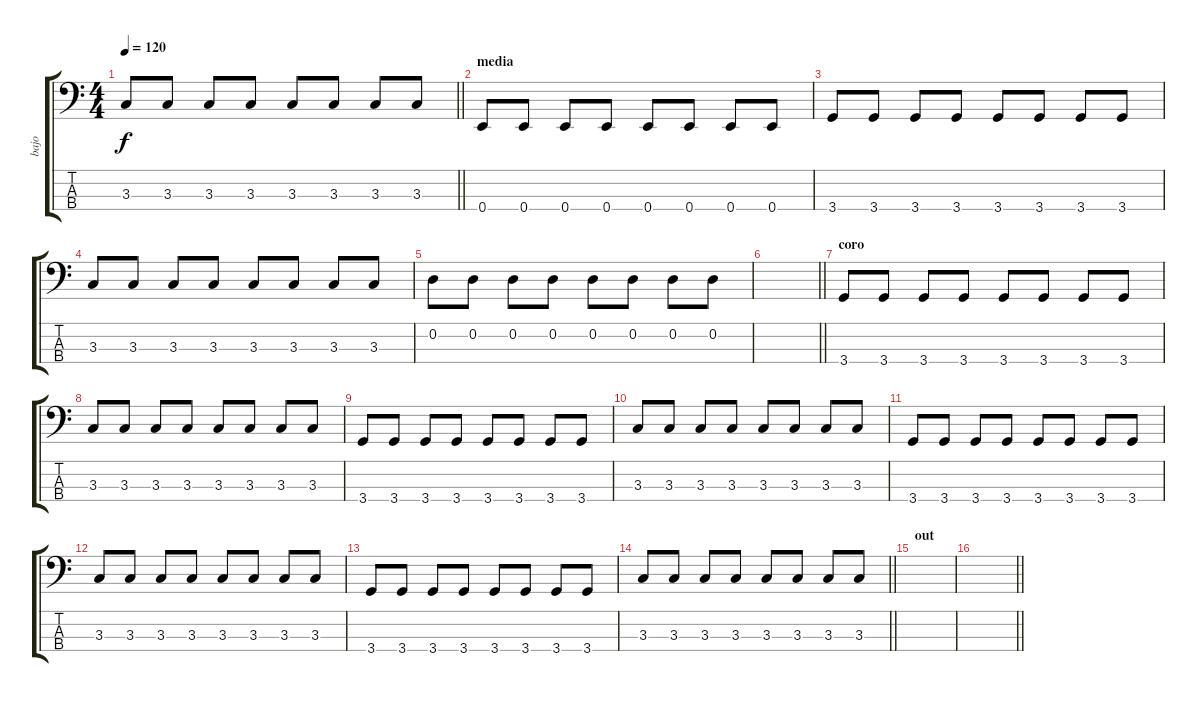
\track ("bajo" "bajo") {instrument electricbasspick}
\staff {score tabs}
\tuning (G2 D2 A1 E1) {hide}
\ts (4 4)
\tempo 120
\clef f4
\barLineRight lightlight
\ks c
3.3.8{dy f} 3.3.8 3.3.8 3.3.8 3.3.8 3.3.8 3.3.8 3.3.8 |
\section ("" "media")
0.4.8 0.4.8 0.4.8 0.4.8 0.4.8 0.4.8 0.4.8 0.4.8 |
3.4.8 3.4.8 3.4.8 3.4.8 3.4.8 3.4.8 3.4.8 3.4.8 |
3.3.8 3.3.8 3.3.8 3.3.8 3.3.8 3.3.8 3.3.8 3.3.8 |
0.2.8 0.2.8 0.2.8 0.2.8 0.2.8 0.2.8 0.2.8 0.2.8 |
\barLineRight lightlight
|
\section ("" "coro")
3.4.8 3.4.8 3.4.8 3.4.8 3.4.8 3.4.8 3.4.8 3.4.8 |
3.3.8 3.3.8 3.3.8 3.3.8 3.3.8 3.3.8 3.3.8 3.3.8 |
3.4.8 3.4.8 3.4.8 3.4.8 3.4.8 3.4.8 3.4.8 3.4.8 |
3.3.8 3.3.8 3.3.8 3.3.8 3.3.8 3.3.8 3.3.8 3.3.8 |
3.4.8 3.4.8 3.4.8 3.4.8 3.4.8 3.4.8 3.4.8 3.4.8 |
3.3.8 3.3.8 3.3.8 3.3.8 3.3.8 3.3.8 3.3.8 3.3.8 |
3.4.8 3.4.8 3.4.8 3.4.8 3.4.8 3.4.8 3.4.8 3.4.8 |
\barLineRight lightlight
3.3.8 3.3.8 3.3.8 3.3.8 3.3.8 3.3.8 3.3.8 3.3.8 |
\section ("" "out")
|
\barLineRight lightlight
